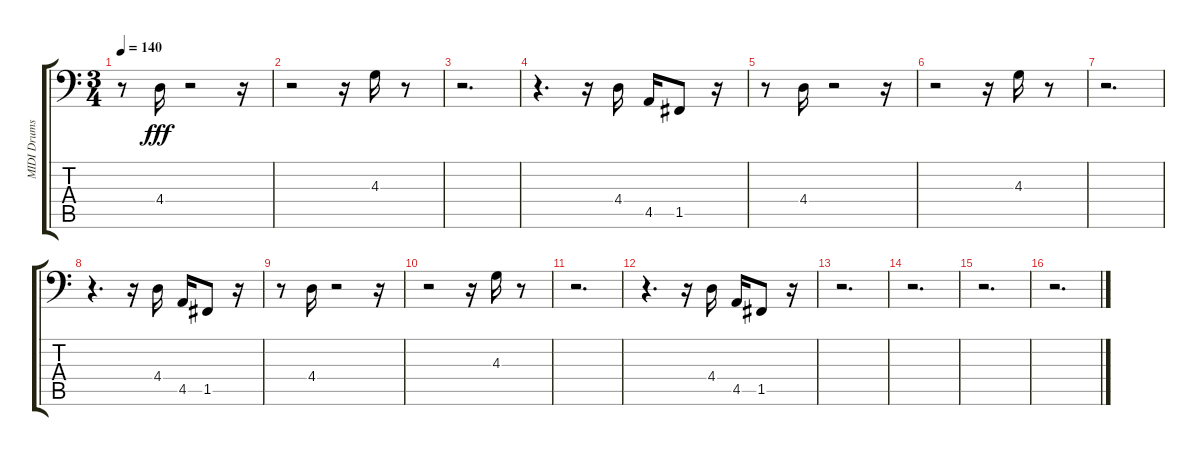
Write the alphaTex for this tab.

\track ("MIDI Drums #1" "MIDI Drums") {instrument melodictom}
\staff {score tabs}
\tuning (C4 G3 Eb3 Bb2 F2 Bb1) {hide}
\ts (3 4)
\tempo 140
\clef f4
\ks c
r.8{dy fff} 4.4.16 r.2 r.16 |
r.2 r.16 4.3.16 r.8 |
r.2{d} |
r.4{d} r.16 4.4.16 4.5.16 1.5.8 r.16 |
r.8 4.4.16 r.2 r.16 |
r.2 r.16 4.3.16 r.8 |
r.2{d} |
r.4{d} r.16 4.4.16 4.5.16 1.5.8 r.16 |
r.8 4.4.16 r.2 r.16 |
r.2 r.16 4.3.16 r.8 |
r.2{d} |
r.4{d} r.16 4.4.16 4.5.16 1.5.8 r.16 |
r.2{d} |
r.2{d} |
r.2{d} |
r.2{d}
